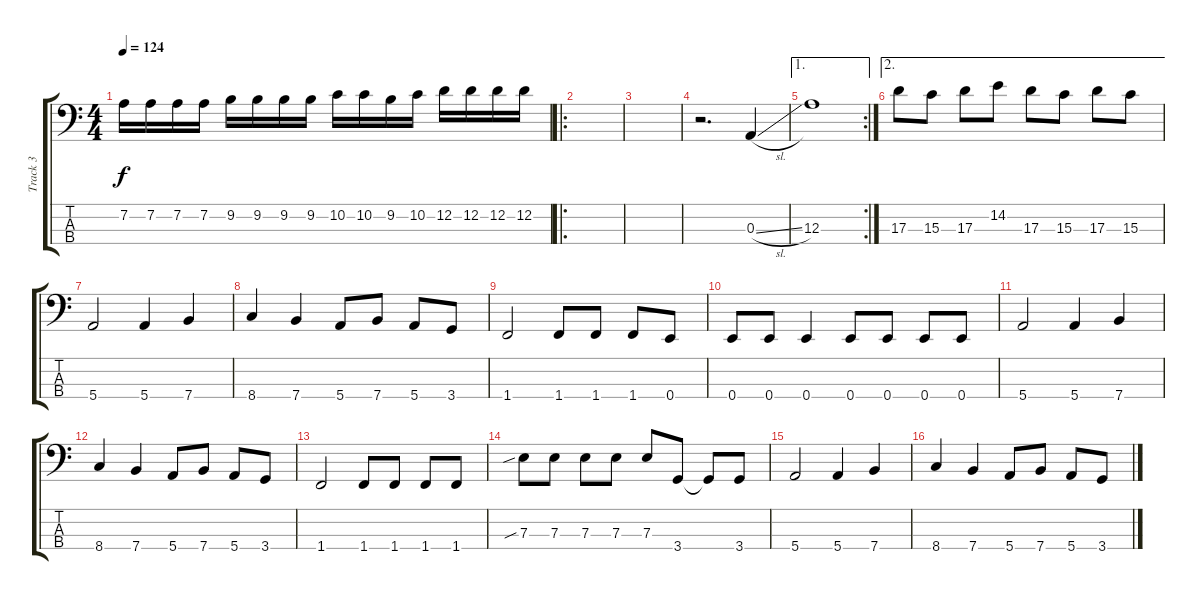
\track ("Track 3" "Track 3") {instrument electricbasspick}
\staff {score tabs}
\tuning (G2 D2 A1 E1) {hide}
\ts (4 4)
\tempo 124
\clef f4
\ks c
7.2.16{dy f} 7.2.16 7.2.16 7.2.16 9.2.16 9.2.16 9.2.16 9.2.16 10.2.16 10.2.16 9.2.16 10.2.16 12.2.16 12.2.16 12.2.16 12.2.16 |
\ro
|
|
r.2{d} 0.3{sl}.4 |
\ae 1
\rc 2
12.3.1 |
\ae 2
17.3.8 15.3.8 17.3.8 14.2.8 17.3.8 15.3.8 17.3.8 15.3.8 |
5.4.2 5.4.4 7.4.4 |
8.4.4 7.4.4 5.4.8 7.4.8 5.4.8 3.4.8 |
1.4.2 1.4.8 1.4.8 1.4.8 0.4.8 |
0.4.8 0.4.8 0.4.4 0.4.8 0.4.8 0.4.8 0.4.8 |
5.4.2 5.4.4 7.4.4 |
8.4.4 7.4.4 5.4.8 7.4.8 5.4.8 3.4.8 |
1.4.2 1.4.8 1.4.8 1.4.8 1.4.8 |
7.3{sib}.8 7.3.8 7.3.8 7.3.8 7.3.8 3.4.8 3.4{t}.8 3.4.8 |
5.4.2 5.4.4 7.4.4 |
8.4.4 7.4.4 5.4.8 7.4.8 5.4.8 3.4.8
